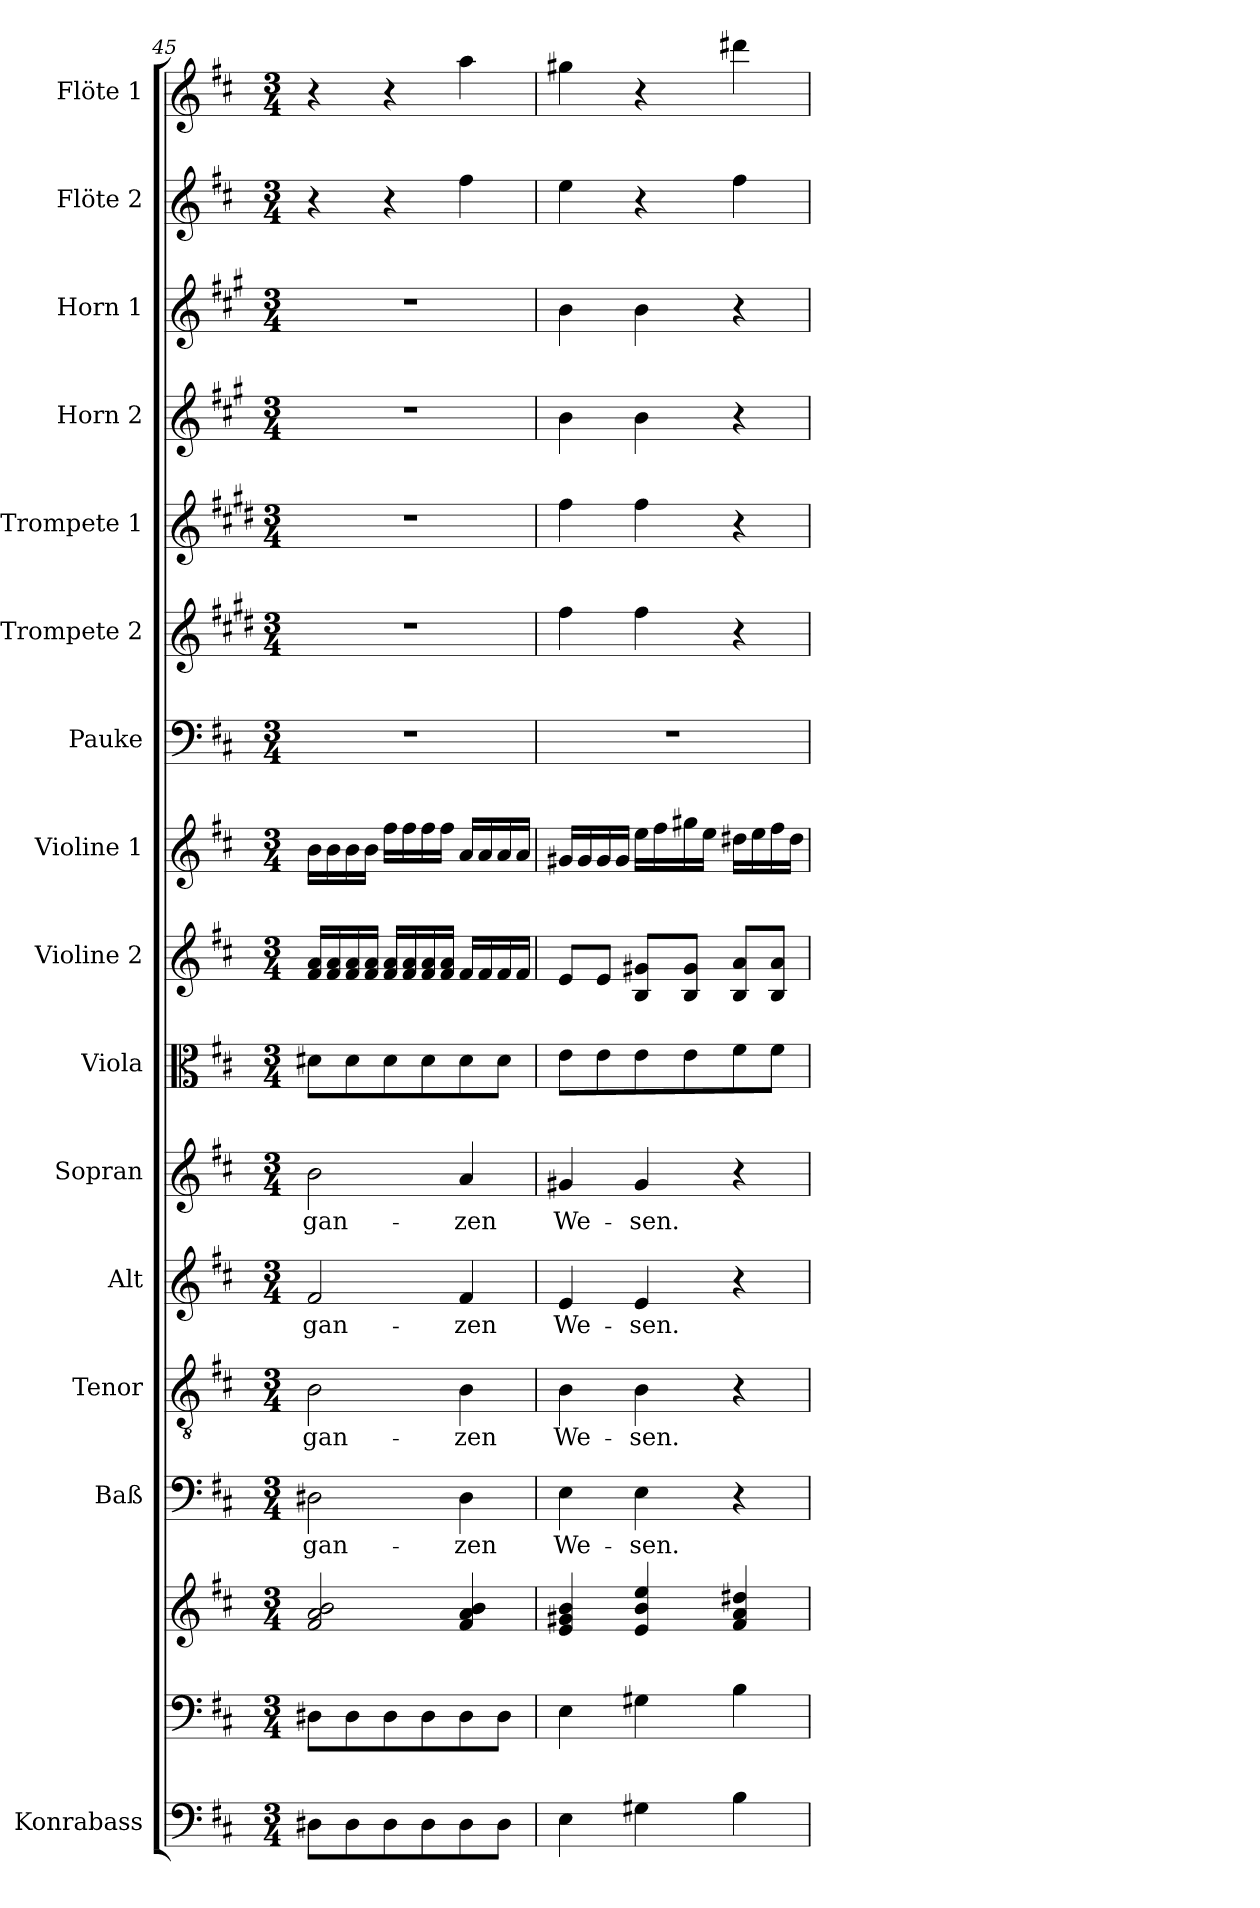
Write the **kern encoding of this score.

**kern	**kern	**kern	**kern	**text	**kern	**text	**kern	**text	**kern	**text	**kern	**kern	**kern	**kern	**kern	**kern	**kern	**kern	**kern	**kern
*part16	*part15	*part15	*part14	*part14	*part13	*part13	*part12	*part12	*part11	*part11	*part10	*part9	*part8	*part7	*part6	*part5	*part4	*part3	*part2	*part1
*staff17	*staff16	*staff15	*staff14	*staff14	*staff13	*staff13	*staff12	*staff12	*staff11	*staff11	*staff10	*staff9	*staff8	*staff7	*staff6	*staff5	*staff4	*staff3	*staff2	*staff1
*I"Konrabass	*	*	*I"Baß	*	*I"Tenor	*	*I"Alt	*	*I"Sopran	*	*I"Viola	*I"Violine 2	*I"Violine 1	*I"Pauke	*I"Trompete 2	*I"Trompete 1	*I"Horn 2	*I"Horn 1	*I"Flöte 2	*I"Flöte 1
*I'Kb.	*	*	*I'Baß	*	*I'Ten	*	*I'Alt	*	*I'Sop	*	*I'Vla.	*I'Vln. 2	*I'Vln. 1	*I'Pk.	*I'Trp. 2	*I'Trp. 1	*I'Hrn. 2	*I'Hrn. 1	*I'Fl. 2	*I'Fl. 1
*clefF4	*clefF4	*clefG2	*clefF4	*	*clefGv2	*	*clefG2	*	*clefG2	*	*clefC3	*clefG2	*clefG2	*clefF4	*clefG2	*clefG2	*clefG2	*clefG2	*clefG2	*clefG2
*ITrd7c12	*	*	*	*	*	*	*	*	*	*	*	*	*	*	*ITrd1c2	*ITrd1c2	*ITrd4c7	*ITrd4c7	*	*
*k[f#c#]	*k[f#c#]	*k[f#c#]	*k[f#c#]	*	*k[f#c#]	*	*k[f#c#]	*	*k[f#c#]	*	*k[f#c#]	*k[f#c#]	*k[f#c#]	*k[f#c#]	*k[f#c#]	*k[f#c#]	*k[f#c#]	*k[f#c#]	*k[f#c#]	*k[f#c#]
*D:	*D:	*D:	*D:	*	*D:	*	*D:	*	*D:	*	*D:	*D:	*D:	*D:	*D:	*D:	*D:	*D:	*D:	*D:
*M3/4	*M3/4	*M3/4	*M3/4	*	*M3/4	*	*M3/4	*	*M3/4	*	*M3/4	*M3/4	*M3/4	*M3/4	*M3/4	*M3/4	*M3/4	*M3/4	*M3/4	*M3/4
=45	=45	=45	=45	=45	=45	=45	=45	=45	=45	=45	=45	=45	=45	=45	=45	=45	=45	=45	=45	=45
!	!	!	!	!LO:LY:b	!	!LO:LY:b	!	!LO:LY:b	!	!LO:LY:b	!	!	!	!	!	!	!	!	!	!
8DD#X\L	8D#X\L	2f#/ 2a/ 2b/	2D#X\	gan-	2B\	gan-	2f#/	gan-	2b\	gan-	8d#X\L	16f#/ 16a/LL	16b\LL	2.r	2.r	2.r	2.r	2.r	4r	4r
.	.	.	.	.	.	.	.	.	.	.	.	16f#/ 16a/	16b\	.	.	.	.	.	.	.
8DD#\	8D#\	.	.	.	.	.	.	.	.	.	8d#\	16f#/ 16a/	16b\	.	.	.	.	.	.	.
.	.	.	.	.	.	.	.	.	.	.	.	16f#/ 16a/JJ	16b\JJ	.	.	.	.	.	.	.
8DD#\	8D#\	.	.	.	.	.	.	.	.	.	8d#\	16f#/ 16a/LL	16ff#\LL	.	.	.	.	.	4r	4r
.	.	.	.	.	.	.	.	.	.	.	.	16f#/ 16a/	16ff#\	.	.	.	.	.	.	.
8DD#\	8D#\	.	.	.	.	.	.	.	.	.	8d#\	16f#/ 16a/	16ff#\	.	.	.	.	.	.	.
.	.	.	.	.	.	.	.	.	.	.	.	16f#/ 16a/JJ	16ff#\JJ	.	.	.	.	.	.	.
!	!	!	!	!LO:LY:b	!	!LO:LY:b	!	!LO:LY:b	!	!LO:LY:b	!	!	!	!	!	!	!	!	!	!
8DD#\	8D#\	4f#/ 4a/ 4b/	4D#\	-zen	4B\	-zen	4f#/	-zen	4a/	-zen	8d#\	16f#/LL	16a/LL	.	.	.	.	.	4ff#\	4aa\
.	.	.	.	.	.	.	.	.	.	.	.	16f#/	16a/	.	.	.	.	.	.	.
8DD#\J	8D#\J	.	.	.	.	.	.	.	.	.	8d#\J	16f#/	16a/	.	.	.	.	.	.	.
.	.	.	.	.	.	.	.	.	.	.	.	16f#/JJ	16a/JJ	.	.	.	.	.	.	.
!!LO:PB:g=z
=46	=46	=46	=46	=46	=46	=46	=46	=46	=46	=46	=46	=46	=46	=46	=46	=46	=46	=46	=46	=46
!	!	!	!	!LO:LY:b	!	!LO:LY:b	!	!LO:LY:b	!	!LO:LY:b	!	!	!	!	!	!	!	!	!	!
4EE\	4E\	4e/ 4g#X/ 4b/	4E\	We-	4B\	We-	4e/	We-	4g#X/	We-	8e\L	8e/L	16g#X/LL	2.r	4ee\	4ee\	4e\	4e\	4ee\	4gg#X\
.	.	.	.	.	.	.	.	.	.	.	.	.	16g#/	.	.	.	.	.	.	.
.	.	.	.	.	.	.	.	.	.	.	8e\	8e/J	16g#/	.	.	.	.	.	.	.
.	.	.	.	.	.	.	.	.	.	.	.	.	16g#/JJ	.	.	.	.	.	.	.
!	!	!	!	!LO:LY:b	!	!LO:LY:b	!	!LO:LY:b	!	!LO:LY:b	!	!	!	!	!	!	!	!	!	!
4GG#X\	4G#X\	4e/ 4b/ 4ee/	4E\	-sen.	4B\	-sen.	4e/	-sen.	4g#/	-sen.	8e\	8B/ 8g#X/L	16ee\LL	.	4ee\	4ee\	4e\	4e\	4r	4r
.	.	.	.	.	.	.	.	.	.	.	.	.	16ff#\	.	.	.	.	.	.	.
.	.	.	.	.	.	.	.	.	.	.	8e\	8B/ 8g#/J	16gg#X\	.	.	.	.	.	.	.
.	.	.	.	.	.	.	.	.	.	.	.	.	16ee\JJ	.	.	.	.	.	.	.
4BB\	4B\	4f#/ 4a/ 4dd#X/	4r	.	4r	.	4r	.	4r	.	8f#\	8B/ 8a/L	16dd#X\LL	.	4r	4r	4r	4r	4ff#\	4ddd#X\
.	.	.	.	.	.	.	.	.	.	.	.	.	16ee\	.	.	.	.	.	.	.
.	.	.	.	.	.	.	.	.	.	.	8f#\J	8B/ 8a/J	16ff#\	.	.	.	.	.	.	.
.	.	.	.	.	.	.	.	.	.	.	.	.	16dd#\JJ	.	.	.	.	.	.	.
=	=	=	=	=	=	=	=	=	=	=	=	=	=	=	=	=	=	=	=	=
*-	*-	*-	*-	*-	*-	*-	*-	*-	*-	*-	*-	*-	*-	*-	*-	*-	*-	*-	*-	*-
